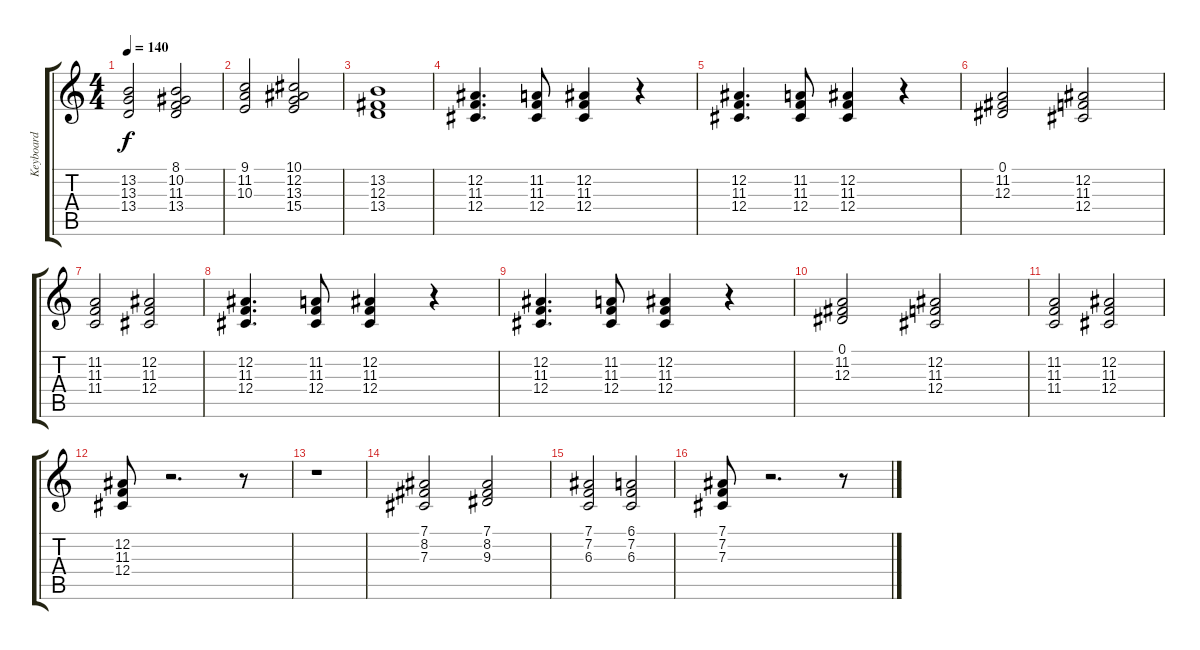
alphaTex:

\track ("Keyboard" "Keyboard") {instrument pad3polysynth}
\staff {score tabs}
\tuning (Eb4 Bb3 Gb3 Db3 Ab2 Eb2) {hide}
\ts (4 4)
\tempo 140
\clef g2
\ks c
(13.2 13.3 13.4).2{dy f} (8.1 10.2 11.3 13.4).2 |
(9.1 11.2 10.3).2 (10.1 12.2 13.3 15.4).2 |
(13.2 12.3 13.4).1 |
(12.2 11.3 12.4).4{d instrument pad3polysynth} (11.2 11.3 12.4).8 (12.2 11.3 12.4).4 r.4 |
(12.2 11.3 12.4).4{d} (11.2 11.3 12.4).8 (12.2 11.3 12.4).4 r.4 |
(0.1 11.2 12.3).2 (12.2 11.3 12.4).2 |
(11.2 11.3 11.4).2 (12.2 11.3 12.4).2 |
(12.2 11.3 12.4).4{d} (11.2 11.3 12.4).8 (12.2 11.3 12.4).4 r.4 |
(12.2 11.3 12.4).4{d} (11.2 11.3 12.4).8 (12.2 11.3 12.4).4 r.4 |
(0.1 11.2 12.3).2 (12.2 11.3 12.4).2 |
(11.2 11.3 11.4).2 (12.2 11.3 12.4).2 |
(12.2 11.3 12.4).8 r.2{d} r.8 |
r.1 |
(7.1 8.2 7.3).2 (7.1 8.2 9.3).2 |
(7.1 7.2 6.3).2 (6.1 7.2 6.3).2 |
(7.1 7.2 7.3).8 r.2{d} r.8
